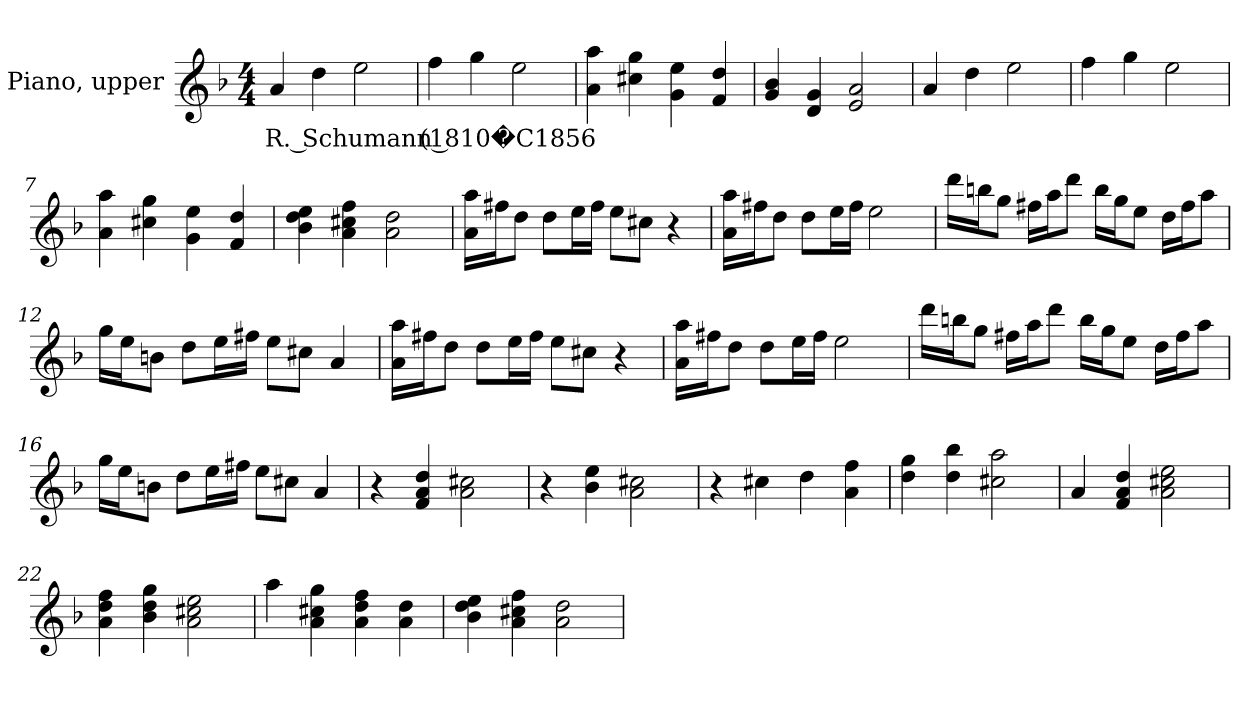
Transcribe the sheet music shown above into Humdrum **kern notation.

**kern	**text
*part1	*part1
*staff1	*staff1
*I"Piano, upper	*
*I'Pno.	*
*clefG2	*
*k[b-]	*
*M4/4	*
*MM60	*
=1	=1
!	!LO:LY:b
4a/	R. Schumann (1810�C1856
4dd\	.
2ee\	.
=2	=2
4ff\	.
4gg\	.
2ee\	.
=3	=3
4a\ 4aa\	.
4cc#X\ 4gg\	.
4g\ 4ee\	.
4f/ 4dd/	.
=4	=4
4g/ 4b-/	.
4d/ 4g/	.
2e/ 2a/	.
=5	=5
4a/	.
4dd\	.
2ee\	.
=6	=6
4ff\	.
4gg\	.
2ee\	.
!!LO:LB:g=z
=7	=7
4a\ 4aa\	.
4cc#X\ 4gg\	.
4g\ 4ee\	.
4f/ 4dd/	.
=8	=8
4b-\ 4dd\ 4ee\	.
4a\ 4cc#X\ 4ff\	.
2a\ 2dd\	.
=9	=9
16a\ 16aa\LL	.
16ff#X\J	.
8dd\J	.
8dd\L	.
16ee\L	.
16ff#\JJ	.
8ee\L	.
8cc#X\J	.
4r	.
=10	=10
16a\ 16aa\LL	.
16ff#X\J	.
8dd\J	.
8dd\L	.
16ee\L	.
16ff#\JJ	.
2ee\	.
=11	=11
16ddd\LL	.
16bbn\J	.
8gg\J	.
16ff#X\LL	.
16aa\J	.
8ddd\J	.
16bb\LL	.
16gg\J	.
8ee\J	.
16dd\LL	.
16ff#\J	.
8aa\J	.
!!LO:LB:g=z
=12	=12
16gg\LL	.
16ee\J	.
8bn\J	.
8dd\L	.
16ee\L	.
16ff#X\JJ	.
8ee\L	.
8cc#X\J	.
4a/	.
=13	=13
16a\ 16aa\LL	.
16ff#X\J	.
8dd\J	.
8dd\L	.
16ee\L	.
16ff#\JJ	.
8ee\L	.
8cc#X\J	.
4r	.
=14	=14
16a\ 16aa\LL	.
16ff#X\J	.
8dd\J	.
8dd\L	.
16ee\L	.
16ff#\JJ	.
2ee\	.
=15	=15
16ddd\LL	.
16bbn\J	.
8gg\J	.
16ff#X\LL	.
16aa\J	.
8ddd\J	.
16bb\LL	.
16gg\J	.
8ee\J	.
16dd\LL	.
16ff#\J	.
8aa\J	.
!!LO:LB:g=z
=16	=16
16gg\LL	.
16ee\J	.
8bn\J	.
8dd\L	.
16ee\L	.
16ff#X\JJ	.
8ee\L	.
8cc#X\J	.
4a/	.
=17	=17
4r	.
4f/ 4a/ 4dd/	.
2a\ 2cc#X\	.
=18	=18
4r	.
4b-\ 4ee\	.
2a\ 2cc#X\	.
=19	=19
4r	.
4cc#X\	.
4dd\	.
4a\ 4ff\	.
=20	=20
4dd\ 4gg\	.
4dd\ 4bb-\	.
2cc#X\ 2aa\	.
=21	=21
4a/	.
4f/ 4a/ 4dd/	.
2a\ 2cc#X\ 2ee\	.
=22	=22
4a\ 4dd\ 4ff\	.
4b-\ 4dd\ 4gg\	.
2a\ 2cc#X\ 2ee\	.
!!LO:LB:g=z
=23	=23
4aa\	.
4a\ 4cc#X\ 4gg\	.
4a\ 4dd\ 4ff\	.
4a\ 4dd\	.
=24	=24
4b-\ 4dd\ 4ee\	.
4a\ 4cc#X\ 4ff\	.
2a\ 2dd\	.
=	=
*-	*-
